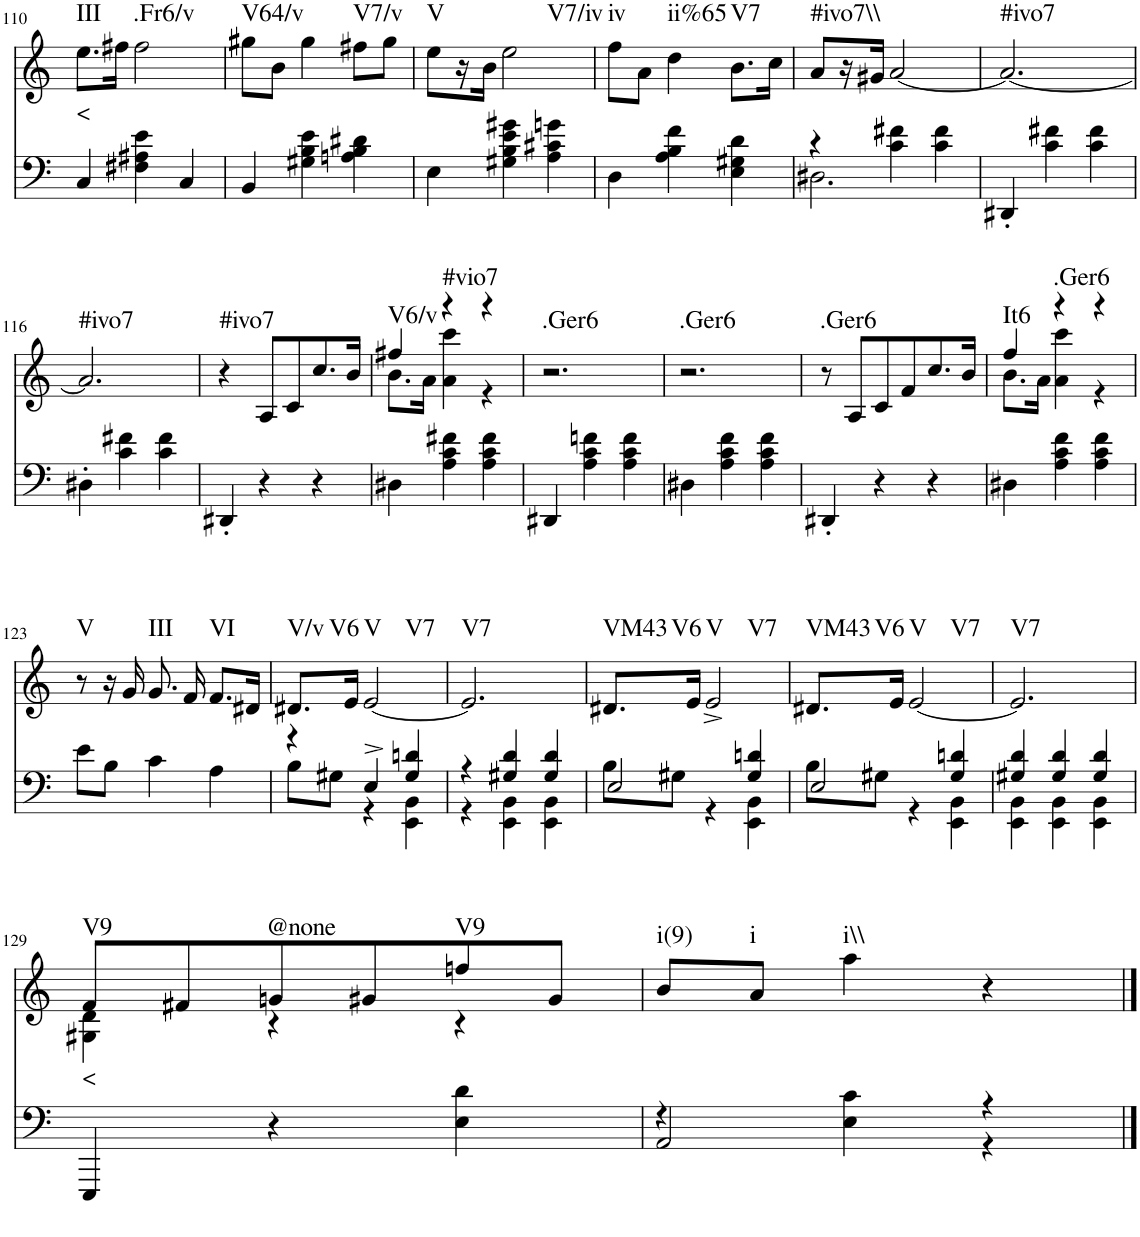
**kern	**kern	**text	**harte
*part2	*part1	*part1	*part1
*staff2	*staff1	*staff1	*
*I"piano	*I"piano	*	*
*I'Pno	*I'Pno	*	*
!!LO:PB:g=z
*clefF4	*clefG2	*	*
*k[]	*k[]	*	*
*M3/4	*M3/4	*	*
=110	=110	=110	=110
!	!	!LO:LY:b	!LO:H:kt=III
4C/	8.ee\L	<	N
.	16ff#X\Jk	.	.
!	!	!	!LO:H:kt=.Fr6/v
4F#X\ 4A#X\ 4e\	2ff#\	.	N
4C/	.	.	.
=111	=111	=111	=111
!	!	!	!LO:H:kt=V64/v
4BB/	8gg#X\L	.	N
.	8b\J	.	.
4G#X\ 4B\ 4e\	4gg#\	.	.
!	!	!	!LO:H:kt=V7/v
4An\ 4B\ 4d#X\	8ff#X\L	.	N
.	8gg#\J	.	.
=112	=112	=112	=112
!	!	!	!LO:H:kt=V
4E\	8ee\L	.	N
.	16r	.	.
.	16b\JJ	.	.
!	!	!	!LO:H:kt=V7/iv
4G#X\ 4B\ 4e\ 4g#X\	2ee\	.	N
4A\ 4c#X\ 4gn\	.	.	.
=113	=113	=113	=113
!	!	!	!LO:H:kt=iv
4D\	8ff\L	.	N
.	8a\J	.	.
!	!	!	!LO:H:kt=ii%65
4A\ 4B\ 4f\	4dd\	.	N
!	!	!	!LO:H:kt=V7
4E\ 4G#X\ 4d\	8.b\L	.	N
.	16cc\Jk	.	.
=114	=114	=114	=114
*^	*	*	*
!	!	!	!	!LO:H:kt=#ivo7\\
4r	2.D#X\	8a/L	.	N
.	.	16r	.	.
.	.	16g#X/JJ	.	.
4c\ 4f#X\	.	[2a/	.	.
4c\ 4f#\	.	.	.	.
*v	*v	*	*	*
=115	=115	=115	=115
!	!	!	!LO:H:kt=#ivo7
4DD#X'/	2.a/_	.	N
4c\ 4f#X\	.	.	.
4c\ 4f#\	.	.	.
!!LO:LB:g=z
=116	=116	=116	=116
!	!	!	!LO:H:kt=#ivo7
4D#X'\	2.a/]	.	N
4c\ 4f#X\	.	.	.
4c\ 4f#\	.	.	.
=117	=117	=117	=117
!	!	!	!LO:H:kt=#ivo7
4DD#X'/	4r	.	N
4r	8A/L	.	.
.	8c/	.	.
4r	8.cc/	.	.
.	16b/Jk	.	.
=118	=118	=118	=118
*	*^	*	*
!	!	!	!	!LO:H:kt=V6/v
4D#X\	4ff#X/	8.b\L	.	N
.	.	16a\Jk	.	.
!	!	!	!	!LO:H:kt=#vio7
4A\ 4c\ 4f#X\	4r	4a\ 4ccc\	.	N
4A\ 4c\ 4f#\	4r	4r	.	.
=119	=119	=119	=119	=119
!	!	!	!	!LO:H:kt=.Ger6
*	*v	*v	*	*
4DD#X/	2.r	.	N
4A\ 4c\ 4fn\	.	.	.
4A\ 4c\ 4f\	.	.	.
=120	=120	=120	=120
!	!	!	!LO:H:kt=.Ger6
4D#X\	2.r	.	N
4A\ 4c\ 4f\	.	.	.
4A\ 4c\ 4f\	.	.	.
=121	=121	=121	=121
!	!	!	!LO:H:kt=.Ger6
4DD#X'/	8r	.	N
.	8A/L	.	.
4r	8c/	.	.
.	8f/	.	.
4r	8.cc/	.	.
.	16b/Jk	.	.
=122	=122	=122	=122
*	*^	*	*
!	!	!	!	!LO:H:kt=It6
4D#X\	4ff/	8.b\L	.	N
.	.	16a\Jk	.	.
!	!	!	!	!LO:H:kt=.Ger6
4A\ 4c\ 4f\	4r	4a\ 4ccc\	.	N
4A\ 4c\ 4f\	4r	4r	.	.
!!LO:LB:g=z
=123	=123	=123	=123	=123
!	!	!	!	!LO:H:kt=V
*	*v	*v	*	*
8e\L	8r	.	N
8B\J	16r	.	.
.	16g/	.	.
!	!	!	!LO:H:kt=III
4c\	8.g/	.	N
.	16f/	.	.
!	!	!	!LO:H:kt=VI
4A\	8.f/L	.	N
.	16d#X/Jk	.	.
=124	=124	=124	=124
*^	*	*	*
!	!	!	!	!LO:H:n=1:kt=V/v
!	!	!	!	!LO:H:n=2:kt=V6
4r	8B\L	8.d#X/L	.	N N
.	8G#X\J	.	.	.
.	.	16e/Jk	.	.
!	!	!	!	!LO:H:n=1:kt=V
!	!	!	!	!LO:H:n=2:kt=V7
4E^/	4r	[2e/	.	N N
4G#/ 4dn/	4EE\ 4BB\	.	.	.
=125	=125	=125	=125	=125
!	!	!	!	!LO:H:kt=V7
4r	4r	2.e/]	.	N
4G#X/ 4d/	4EE\ 4BB\	.	.	.
4G#/ 4d/	4EE\ 4BB\	.	.	.
=126	=126	=126	=126	=126
!	!	!	!	!LO:H:n=1:kt=VM43
!	!	!	!	!LO:H:n=2:kt=V6
2E/	8B\L	8.d#X/L	.	N N
.	8G#X\J	.	.	.
.	.	16e/Jk	.	.
!	!	!	!	!LO:H:n=1:kt=V
!	!	!	!	!LO:H:n=2:kt=V7
.	4r	2e^/	.	N N
4G#/ 4dn/	4EE\ 4BB\	.	.	.
=127	=127	=127	=127	=127
!	!	!	!	!LO:H:n=1:kt=VM43
!	!	!	!	!LO:H:n=2:kt=V6
2E/	8B\L	8.d#X/L	.	N N
.	8G#X\J	.	.	.
.	.	16e/Jk	.	.
!	!	!	!	!LO:H:n=1:kt=V
!	!	!	!	!LO:H:n=2:kt=V7
.	4r	[2e/	.	N N
4G#/ 4dn/	4EE\ 4BB\	.	.	.
=128	=128	=128	=128	=128
!	!	!	!	!LO:H:kt=V7
4G#X/ 4d/	4EE\ 4BB\	2.e/]	.	N
4G#/ 4d/	4EE\ 4BB\	.	.	.
4G#/ 4d/	4EE\ 4BB\	.	.	.
!!LO:LB:g=z
=129	=129	=129	=129	=129
*	*	*^	*	*
!	!	!	!	!LO:LY:b	!LO:H:kt=V9
*v	*v	*	*	*	*
4EEE/	8f/L	4G#X\ 4d\	<	N
.	8f#X/	.	.	.
!	!	!	!	!LO:H:kt=@none
4r	8gn/	4r	.	N
.	8g#X/	.	.	.
!	!	!	!	!LO:H:kt=V9
4E\ 4d\	8ffn/	4r	.	N
.	8g#/J	.	.	.
*	*v	*v	*	*
=130	=130	=130	=130
*^	*	*	*
!	!	!	!	!LO:H:kt=i(9)
4r	2AA/	8b/L	.	N
!	!	!	!	!LO:H:kt=i
.	.	8a/J	.	N
!	!	!	!	!LO:H:kt=i\\
4E\ 4c\	.	4aa\	.	N
4r	4r	4r	.	.
*v	*v	*	*	*
==	==	==	==
*-	*-	*-	*-
